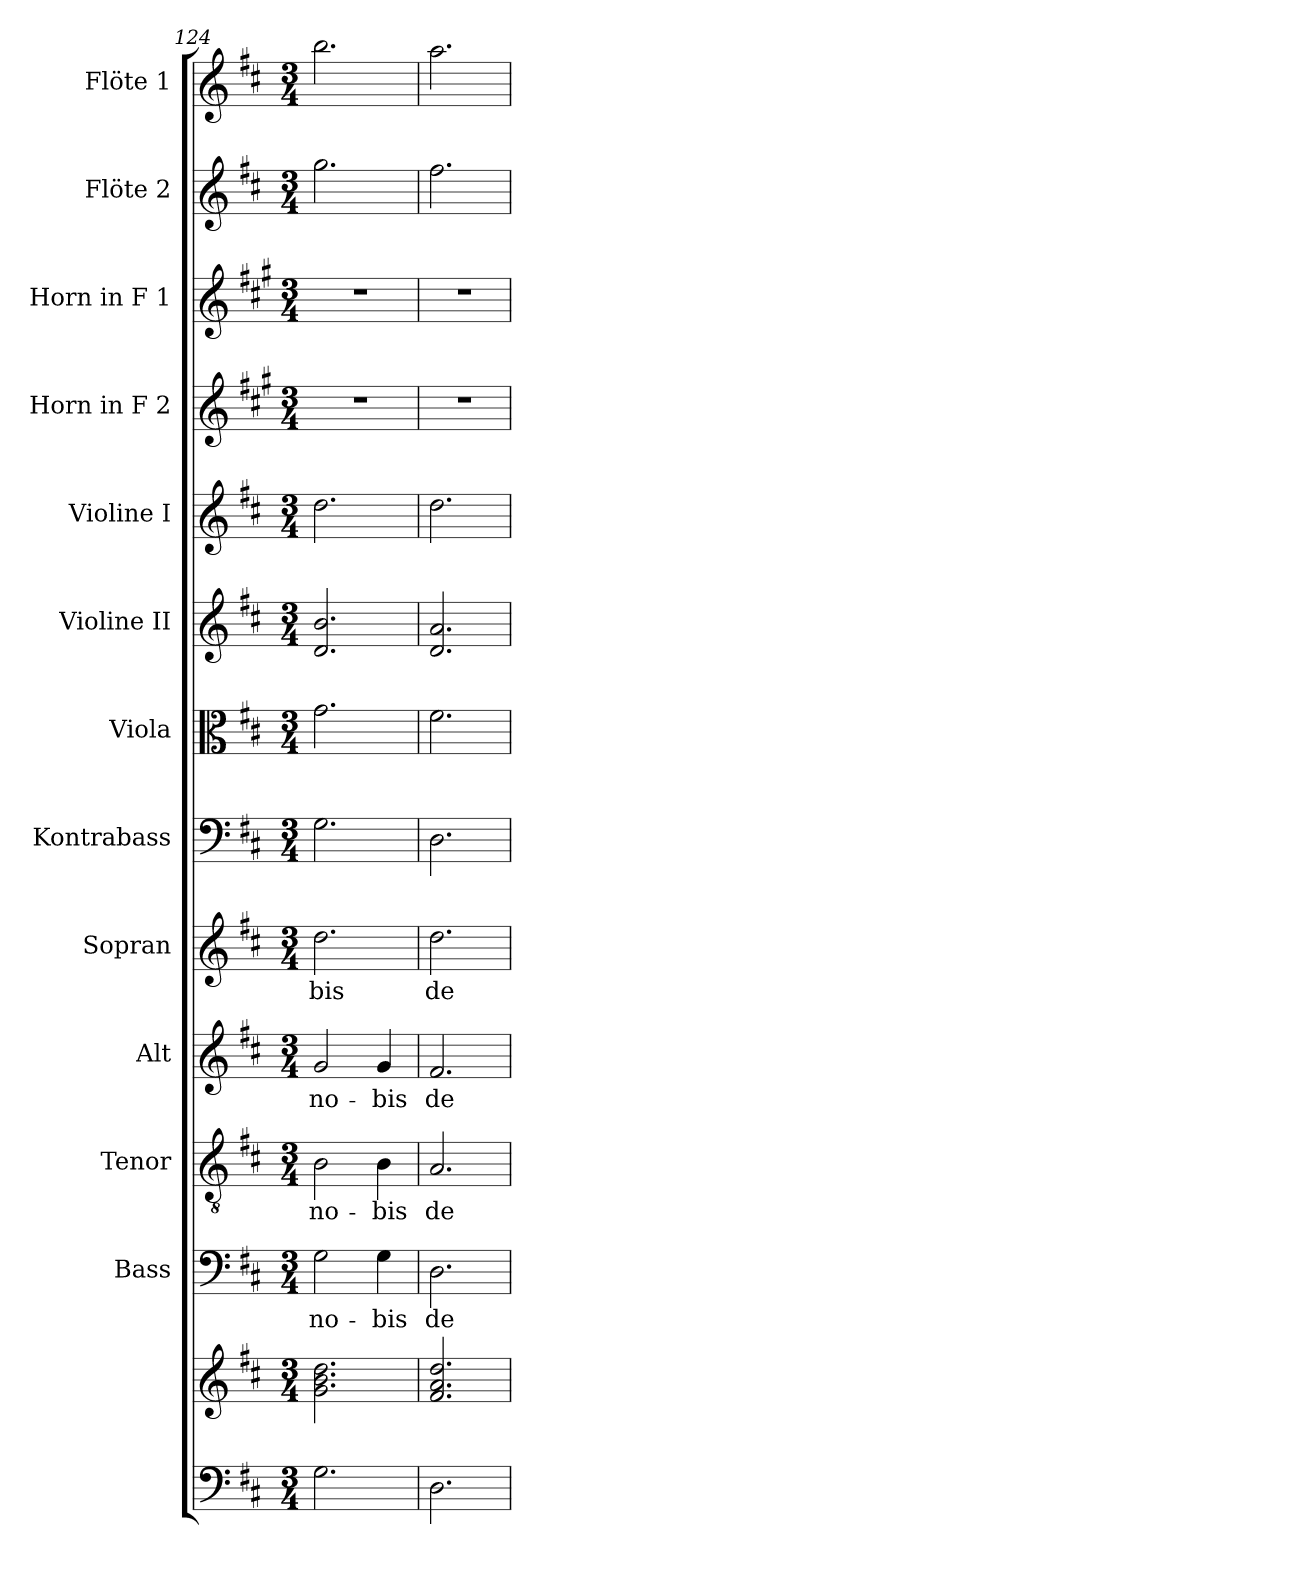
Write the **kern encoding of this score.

**kern	**kern	**kern	**text	**kern	**text	**kern	**text	**kern	**text	**kern	**kern	**kern	**kern	**kern	**kern	**kern	**kern
*part13	*part13	*part12	*part12	*part11	*part11	*part10	*part10	*part9	*part9	*part8	*part7	*part6	*part5	*part4	*part3	*part2	*part1
*staff14	*staff13	*staff12	*staff12	*staff11	*staff11	*staff10	*staff10	*staff9	*staff9	*staff8	*staff7	*staff6	*staff5	*staff4	*staff3	*staff2	*staff1
*	*	*I"Bass	*	*I"Tenor	*	*I"Alt	*	*I"Sopran	*	*I"Kontrabass	*I"Viola	*I"Violine II	*I"Violine I	*I"Horn in F 2	*I"Horn in F 1	*I"Flöte 2	*I"Flöte 1
*	*	*I'B.	*	*I'T.	*	*I'A.	*	*I'S.	*	*I'Kb.	*I'Vla.	*I'Vl. II	*I'Vl. I	*I'Hrn. F 2	*I'Hrn. F 1	*I'Fl. 2	*I'Fl. 1
*clefF4	*clefG2	*clefF4	*	*clefGv2	*	*clefG2	*	*clefG2	*	*clefF4	*clefC3	*clefG2	*clefG2	*clefG2	*clefG2	*clefG2	*clefG2
*	*	*	*	*	*	*	*	*	*	*ITrd7c12	*	*	*	*ITrd4c7	*ITrd4c7	*	*
*k[f#c#]	*k[f#c#]	*k[f#c#]	*	*k[f#c#]	*	*k[f#c#]	*	*k[f#c#]	*	*k[f#c#]	*k[f#c#]	*k[f#c#]	*k[f#c#]	*k[f#c#]	*k[f#c#]	*k[f#c#]	*k[f#c#]
*D:	*D:	*D:	*	*D:	*	*D:	*	*D:	*	*D:	*D:	*D:	*D:	*D:	*D:	*D:	*D:
*M3/4	*M3/4	*M3/4	*	*M3/4	*	*M3/4	*	*M3/4	*	*M3/4	*M3/4	*M3/4	*M3/4	*M3/4	*M3/4	*M3/4	*M3/4
=124	=124	=124	=124	=124	=124	=124	=124	=124	=124	=124	=124	=124	=124	=124	=124	=124	=124
!	!	!	!LO:LY:b	!	!LO:LY:b	!	!LO:LY:b	!	!LO:LY:b	!	!	!	!	!	!	!	!
2.G\	2.g\ 2.b\ 2.dd\	2G\	no-	2B\	no-	2g/	no-	2.dd\	-bis	2.GG\	2.g\	2.d/ 2.b/	2.dd\	2.r	2.r	2.gg\	2.bb\
!	!	!	!LO:LY:b	!	!LO:LY:b	!	!LO:LY:b	!	!	!	!	!	!	!	!	!	!
.	.	4G\	-bis	4B\	-bis	4g/	-bis	.	.	.	.	.	.	.	.	.	.
=125	=125	=125	=125	=125	=125	=125	=125	=125	=125	=125	=125	=125	=125	=125	=125	=125	=125
!	!	!	!LO:LY:b	!	!LO:LY:b	!	!LO:LY:b	!	!LO:LY:b	!	!	!	!	!	!	!	!
2.D\	2.f#/ 2.a/ 2.dd/	2.D\	de-	2.A/	de-	2.f#/	de-	2.dd\	de-	2.DD\	2.f#\	2.d/ 2.a/	2.dd\	2.r	2.r	2.ff#\	2.aa\
=	=	=	=	=	=	=	=	=	=	=	=	=	=	=	=	=	=
*-	*-	*-	*-	*-	*-	*-	*-	*-	*-	*-	*-	*-	*-	*-	*-	*-	*-
